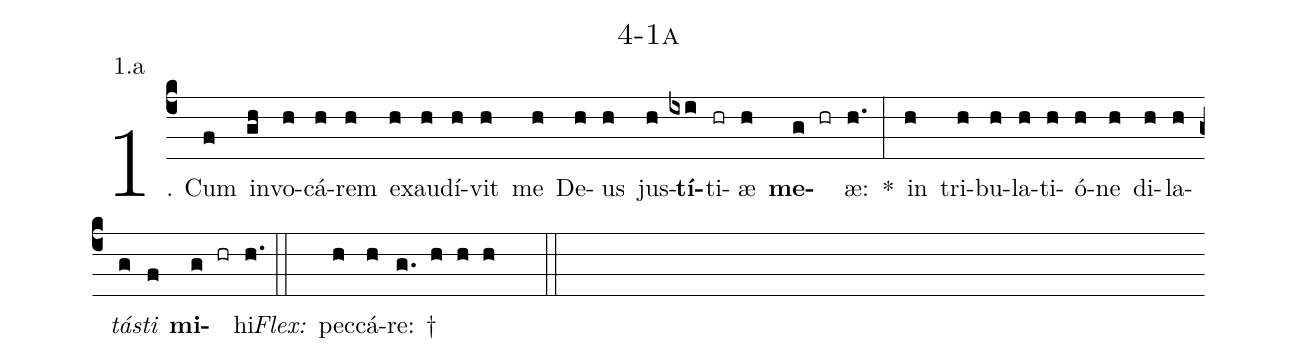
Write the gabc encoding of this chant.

name: 4-1a;
annotation: 1.a;
%%
(c4)1. Cum(f) in(gh)vo(h)cá(h)rem(h) ex(h)au(h)dí(h)vit(h) me(h) De(h)us(h) jus(h)<b>tí</b>(ixi)ti(hr)æ(h) <b>me</b>(g hr)æ:(h.) *(:) in(h) tri(h)bu(h)la(h)ti(h)ó(h)ne(h) di(h)la(h)<i>tás</i>(g)<i>ti</i>(f) <b>mi</b>(g hr)hi.(h.) (::)
<i>Flex:</i>()  pec(h)cá(h)re: †(g. h h h  ::)
